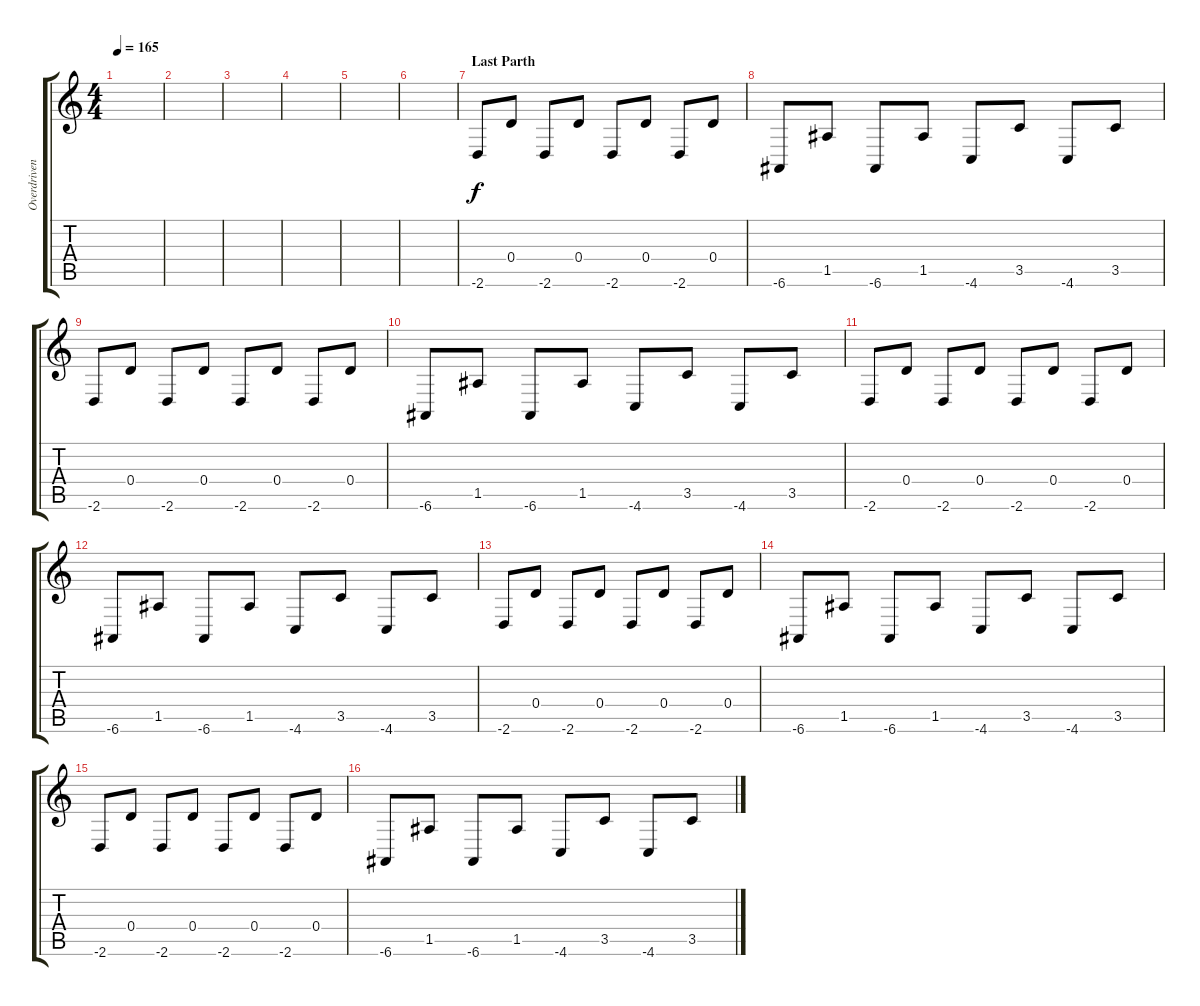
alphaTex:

\track ("Overdriven Guitar" "Overdriven") {instrument overdrivenguitar}
\staff {score tabs}
\tuning (E4 B3 G3 D3 A2 E2) {hide}
\ts (4 4)
\tempo 165
\clef g2
\ks c
|
|
|
|
|
|
\section ("" "Last Parth")
-2.6.8 0.4.8 -2.6.8 0.4.8 -2.6.8 0.4.8 -2.6.8 0.4.8 |
-6.6.8 1.5.8 -6.6.8 1.5.8 -4.6.8 3.5.8 -4.6.8 3.5.8 |
-2.6.8 0.4.8 -2.6.8 0.4.8 -2.6.8 0.4.8 -2.6.8 0.4.8 |
-6.6.8 1.5.8 -6.6.8 1.5.8 -4.6.8 3.5.8 -4.6.8 3.5.8 |
-2.6.8 0.4.8 -2.6.8 0.4.8 -2.6.8 0.4.8 -2.6.8 0.4.8 |
-6.6.8 1.5.8 -6.6.8 1.5.8 -4.6.8 3.5.8 -4.6.8 3.5.8 |
-2.6.8 0.4.8 -2.6.8 0.4.8 -2.6.8 0.4.8 -2.6.8 0.4.8 |
-6.6.8 1.5.8 -6.6.8 1.5.8 -4.6.8 3.5.8 -4.6.8 3.5.8 |
-2.6.8 0.4.8 -2.6.8 0.4.8 -2.6.8 0.4.8 -2.6.8 0.4.8 |
-6.6.8 1.5.8 -6.6.8 1.5.8 -4.6.8 3.5.8 -4.6.8 3.5.8
